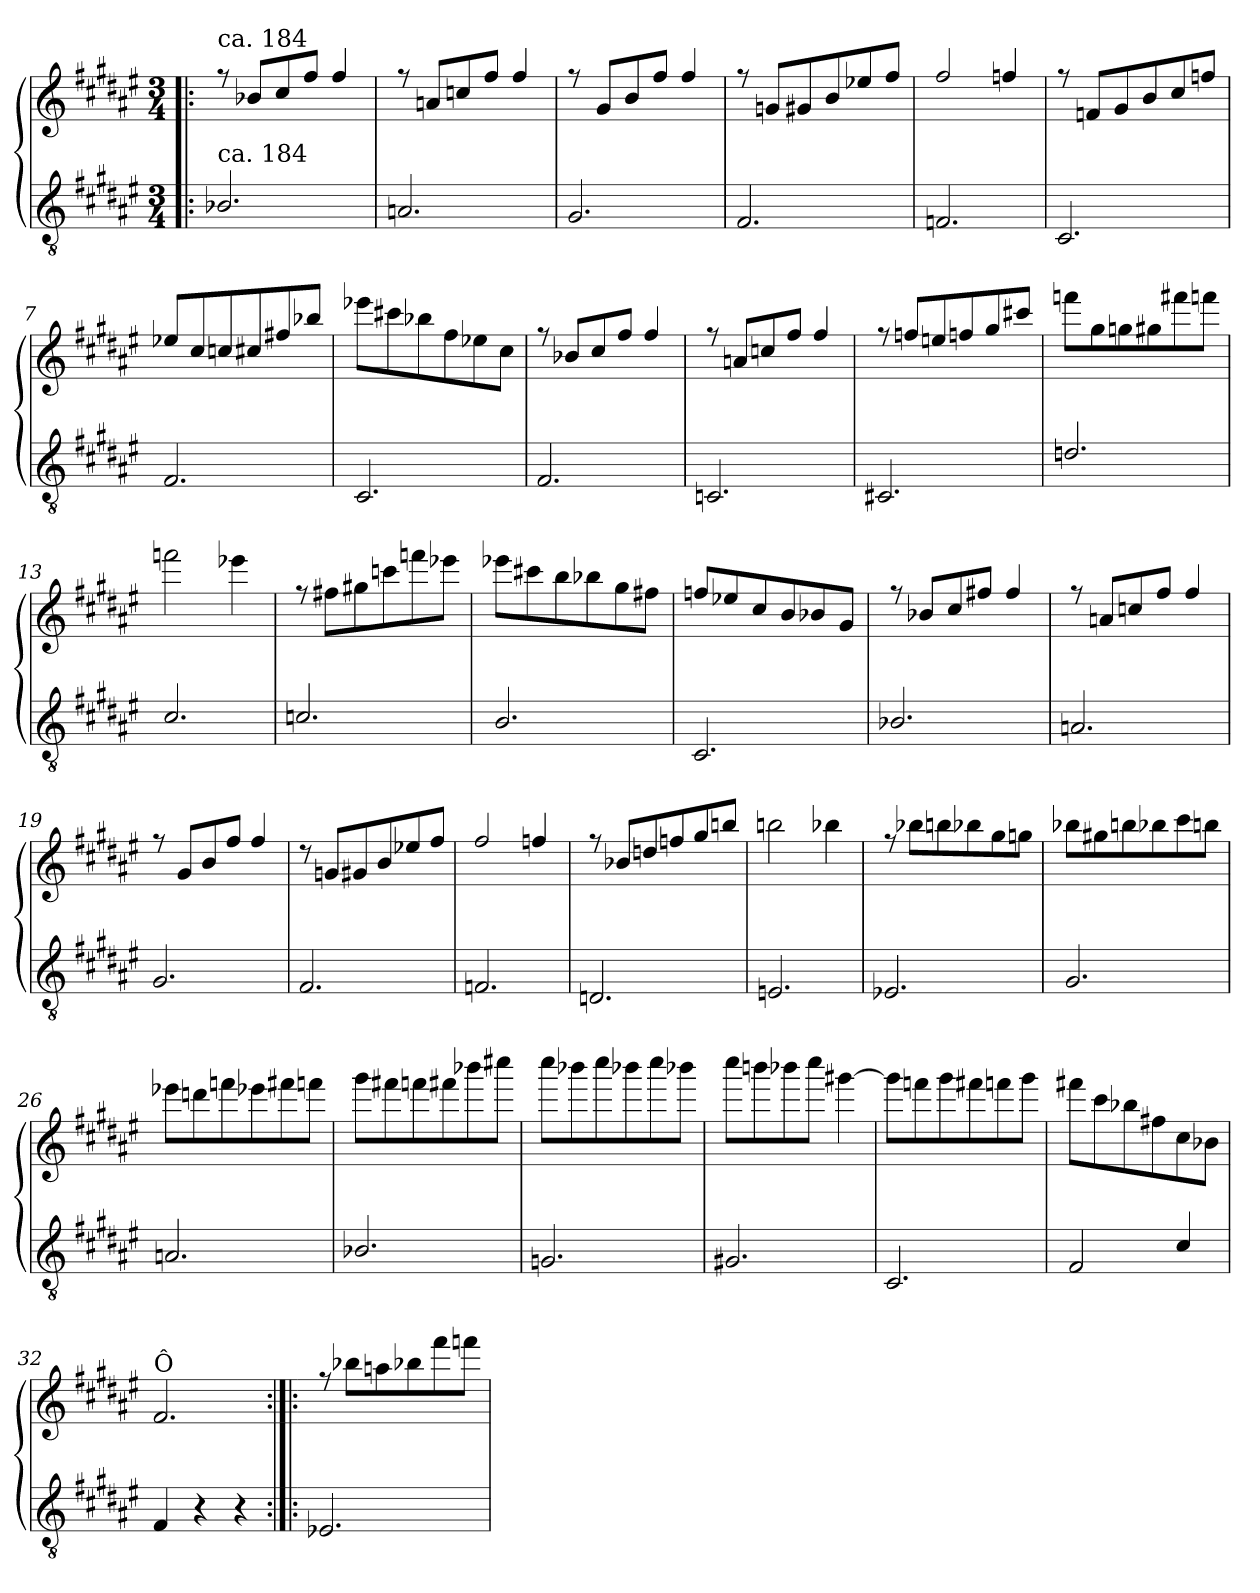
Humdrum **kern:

**kern	**kern
*part2	*part1
*staff2	*staff1
*clefGv2	*clefG2
*k[f#c#g#d#a#e#]	*k[f#c#g#d#a#e#]
*F#:	*F#:
*M3/4	*M3/4
=1!|:	=1!|:
*	*^
!	!LO:TX:a:t=ca. 184	!
!LO:TX:a:t=ca. 184	!	!
2.B-X/	8ree	2.ryy
.	8b-X/L	.
.	8cc#/	.
.	8ff#/J	.
.	4ff#/	.
=2	=2	=2
2.An/	8ree	2.ryy
.	8an/L	.
.	8ccn/	.
.	8ff#/J	.
.	4ff#/	.
=3	=3	=3
2.G#/	8ree	2.ryy
.	8g#/L	.
.	8b/	.
.	8ff#/J	.
.	4ff#/	.
=4	=4	=4
2.F#/	8ree	2.ryy
.	8gn/L	.
.	8g#X/	.
.	8b/	.
.	8ee-X/	.
.	8ff#/J	.
!!LO:LB:g=z	!!
=5	=5	=5
2.Fn/	2ff#/	2.ryy
.	4ffn/	.
=6	=6	=6
2.C#/	8ree	2.ryy
.	8fn/L	.
.	8g#/	.
.	8b/	.
.	8cc#/	.
.	8ffn/J	.
=7	=7	=7
2.F#/	8ee-X/L	2.ryy
.	8cc#/	.
.	8ccn/	.
.	8cc#X/	.
.	8ff#X/	.
.	8bb-X/J	.
=8	=8	=8
2.C#/	8eee-X\L	2.ryy
.	8ccc#X\	.
.	8bb-X\	.
.	8ff#\	.
.	8ee-X\	.
.	8cc#\J	.
=9	=9	=9
2.F#/	8ree	2.ryy
.	8b-X/L	.
.	8cc#/	.
.	8ff#/J	.
.	4ff#/	.
!!LO:LB:g=z	!!
=10	=10	=10
2.Cn/	8ree	2.ryy
.	8an/L	.
.	8ccn/	.
.	8ff#/J	.
.	4ff#/	.
=11	=11	=11
2.C#X/	8ree	2.ryy
.	8ffn/L	.
.	8een/	.
.	8ffn/	.
.	8gg#/	.
.	8ccc#X/J	.
=12	=12	=12
2.dn/	8fffn\L	2.ryy
.	8gg#\	.
.	8ggn\	.
.	8gg#X\	.
.	8fff#X\	.
.	8fffn\J	.
=13	=13	=13
2.c#/	2fffn\	2.ryy
.	4eee-X\	.
=14	=14	=14
2.cn/	8ree	2.ryy
.	8ff#X\L	.
.	8gg#X\	.
.	8cccn\	.
.	8fffn\	.
.	8eee-X\J	.
!!LO:LB:g=z	!!
=15	=15	=15
2.B/	8eee-X\L	2.ryy
.	8ccc#X\	.
.	8bb\	.
.	8bb-X\	.
.	8gg#\	.
.	8ff#X\J	.
=16	=16	=16
2.C#/	8ffn/L	2.ryy
.	8ee-X/	.
.	8cc#/	.
.	8b/	.
.	8b-X/	.
.	8g#/J	.
=17	=17	=17
2.B-X/	8ree	2.ryy
.	8b-X/L	.
.	8cc#/	.
.	8ff#X/J	.
.	4ff#/	.
=18	=18	=18
2.An/	8ree	2.ryy
.	8an/L	.
.	8ccn/	.
.	8ff#/J	.
.	4ff#/	.
!!LO:LB:g=z	!!
=19	=19	=19
2.G#/	8ree	2.ryy
.	8g#/L	.
.	8b/	.
.	8ff#/J	.
.	4ff#/	.
=20	=20	=20
2.F#/	8r	2.ryy
.	8gn/L	.
.	8g#X/	.
.	8b/	.
.	8ee-X/	.
.	8ff#/J	.
=21	=21	=21
2.Fn/	2ff#/	2.ryy
.	4ffn/	.
=22	=22	=22
2.Dn/	8ree	2.ryy
.	8b-X/L	.
.	8ddn/	.
.	8ffn/	.
.	8gg#/	.
.	8bbn/J	.
=23	=23	=23
2.En/	2bbn\	2.ryy
.	4bb-X\	.
!!LO:LB:g=z	!!
=24	=24	=24
2.E-X/	8ree	2.ryy
.	8bb-X\L	.
.	8bbn\	.
.	8bb-X\	.
.	8gg#\	.
.	8ggn\J	.
=25	=25	=25
2.G#/	8bb-X\L	2.ryy
.	8gg#X\	.
.	8bbn\	.
.	8bb-X\	.
.	8ccc#\	.
.	8bbn\J	.
=26	=26	=26
2.An/	8eee-X\L	2.ryy
.	8dddn\	.
.	8fffn\	.
.	8eee-X\	.
.	8fff#X\	.
.	8fffn\J	.
=27	=27	=27
2.B-X/	8ggg#\L	2.ryy
.	8fff#X\	.
.	8fffn\	.
.	8fff#X\	.
.	8bbb-X\	.
.	8cccc#X\J	.
!!LO:LB:g=z	!!
=28	=28	=28
2.Gn/	8cccc#\L	2.ryy
.	8bbb-X\	.
.	8cccc#\	.
.	8bbb-X\	.
.	8cccc#\	.
.	8bbb-X\J	.
=29	=29	=29
2.G#X/	8cccc#\L	2.ryy
.	8bbbn\	.
.	8bbb-X\	.
.	8cccc#\J	.
.	[<4ggg#X\	.
=30	=30	=30
2.C#/	8ggg#\L]	2.ryy
.	8fffn\	.
.	8ggg#\	.
.	8fff#X\	.
.	8fffn\	.
.	8ggg#\J	.
=31	=31	=31
2F#/	8fff#X\L	2.ryy
.	8ccc#\	.
.	8bb-X\	.
.	8ff#X\	.
4c#/	8cc#\	.
.	8b-X\J	.
=32	=32	=32
!	!LO:TX:a:t=Ô	!
4F#/	2.f#/	2.ryy
4r	.	.
4r	.	.
!!LO:LB:g=z	!!
=33:|!|:	=33:|!|:	=33:|!|:
2.E-X/	8ree	2.ryy
.	8bb-X\L	.
.	8aan\	.
.	8bb-X\	.
.	8fff#\	.
.	8fffn\J	.
*	*v	*v
=	=
*-	*-
